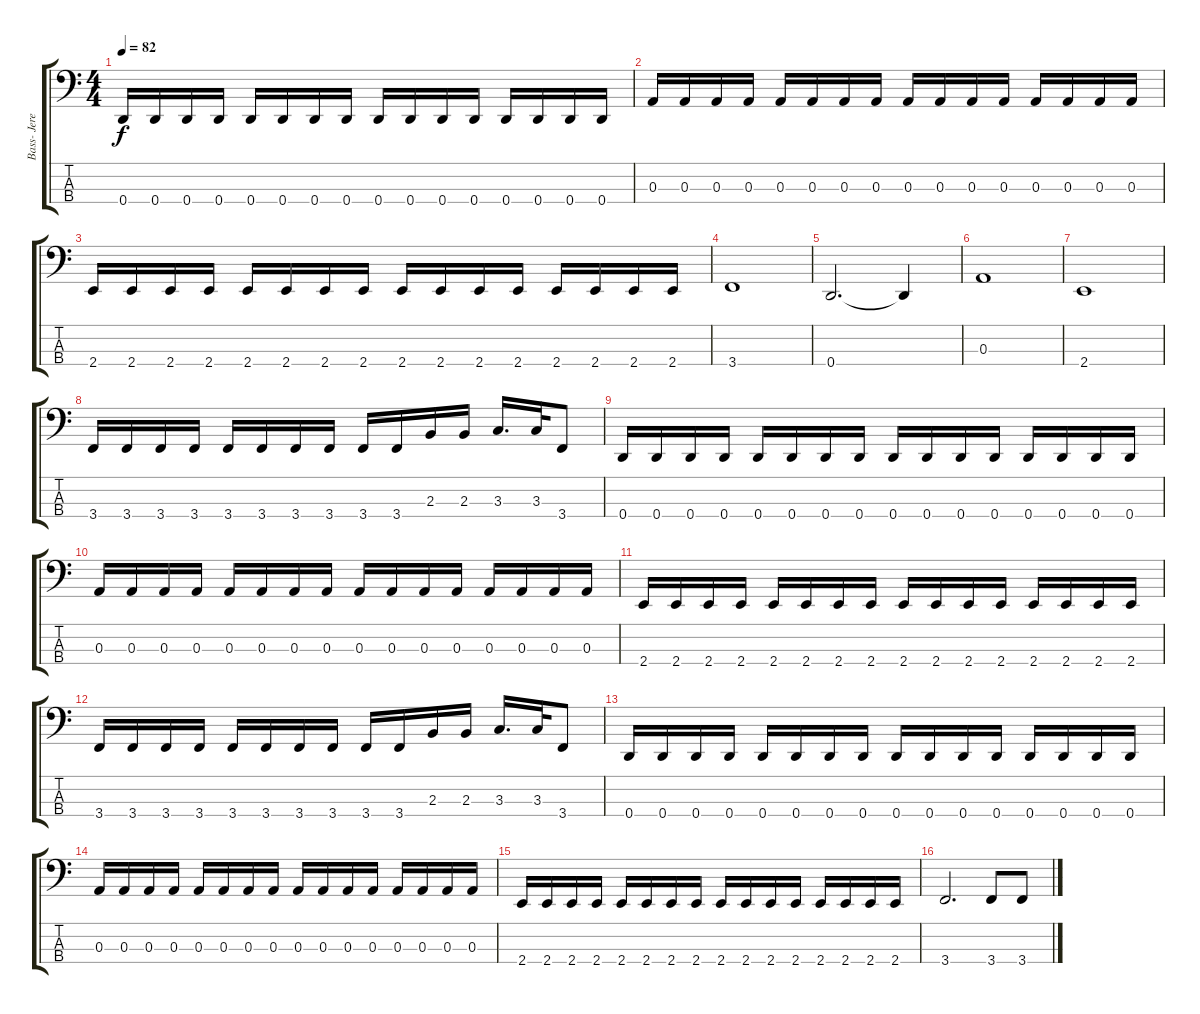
\track ("Bass- Jeremy Davis" "Bass- Jere") {instrument electricbassfinger}
\staff {score tabs}
\tuning (G2 D2 A1 D1) {hide}
\ts (4 4)
\tempo 82
\clef f4
\ks c
0.4.16{dy f} 0.4.16 0.4.16 0.4.16 0.4.16 0.4.16 0.4.16 0.4.16 0.4.16 0.4.16 0.4.16 0.4.16 0.4.16 0.4.16 0.4.16 0.4.16 |
0.3.16 0.3.16 0.3.16 0.3.16 0.3.16 0.3.16 0.3.16 0.3.16 0.3.16 0.3.16 0.3.16 0.3.16 0.3.16 0.3.16 0.3.16 0.3.16 |
2.4.16 2.4.16 2.4.16 2.4.16 2.4.16 2.4.16 2.4.16 2.4.16 2.4.16 2.4.16 2.4.16 2.4.16 2.4.16 2.4.16 2.4.16 2.4.16 |
3.4.1 |
0.4.2{d} 0.4{t}.4 |
0.3.1 |
2.4.1 |
3.4.16 3.4.16 3.4.16 3.4.16 3.4.16 3.4.16 3.4.16 3.4.16 3.4.16 3.4.16 2.3.16 2.3.16 3.3.16{d} 3.3.32 3.4.8 |
0.4.16 0.4.16 0.4.16 0.4.16 0.4.16 0.4.16 0.4.16 0.4.16 0.4.16 0.4.16 0.4.16 0.4.16 0.4.16 0.4.16 0.4.16 0.4.16 |
0.3.16 0.3.16 0.3.16 0.3.16 0.3.16 0.3.16 0.3.16 0.3.16 0.3.16 0.3.16 0.3.16 0.3.16 0.3.16 0.3.16 0.3.16 0.3.16 |
2.4.16 2.4.16 2.4.16 2.4.16 2.4.16 2.4.16 2.4.16 2.4.16 2.4.16 2.4.16 2.4.16 2.4.16 2.4.16 2.4.16 2.4.16 2.4.16 |
3.4.16 3.4.16 3.4.16 3.4.16 3.4.16 3.4.16 3.4.16 3.4.16 3.4.16 3.4.16 2.3.16 2.3.16 3.3.16{d} 3.3.32 3.4.8 |
0.4.16 0.4.16 0.4.16 0.4.16 0.4.16 0.4.16 0.4.16 0.4.16 0.4.16 0.4.16 0.4.16 0.4.16 0.4.16 0.4.16 0.4.16 0.4.16 |
0.3.16 0.3.16 0.3.16 0.3.16 0.3.16 0.3.16 0.3.16 0.3.16 0.3.16 0.3.16 0.3.16 0.3.16 0.3.16 0.3.16 0.3.16 0.3.16 |
2.4.16 2.4.16 2.4.16 2.4.16 2.4.16 2.4.16 2.4.16 2.4.16 2.4.16 2.4.16 2.4.16 2.4.16 2.4.16 2.4.16 2.4.16 2.4.16 |
3.4.2{d} 3.4.8 3.4.8
